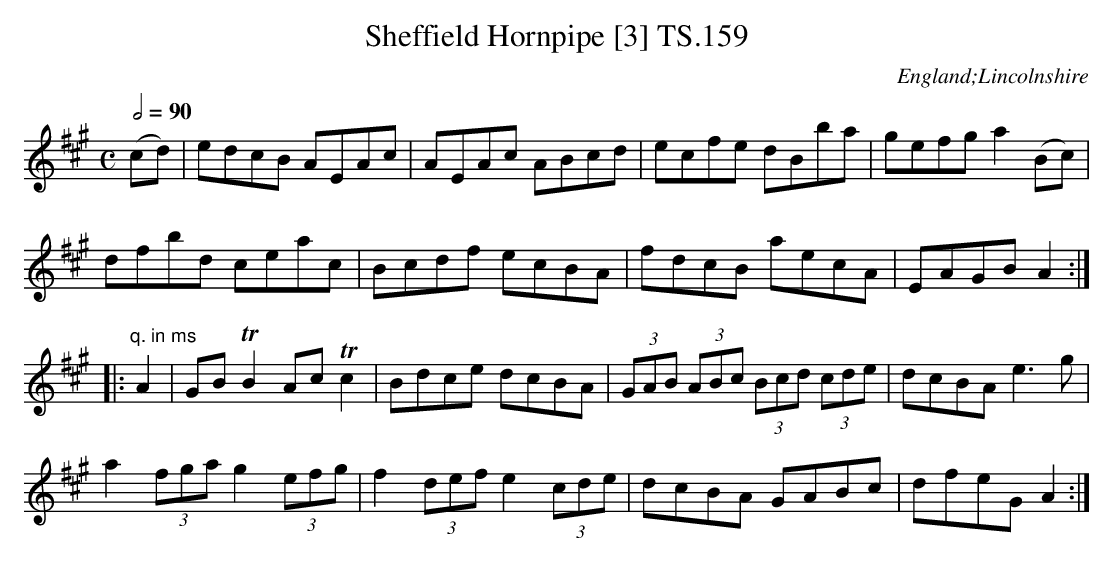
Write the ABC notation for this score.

X:1
T:Sheffield Hornpipe [3] TS.159
M:C
L:1/8
Q:1/2=90
O:England;Lincolnshire
K:A
(cd)|edcB AEAc|AEAc ABcd|ecfe dBba|gefg a2(Bc)|
dfbd ceac|Bcdf ecBA|fdcB aecA|EAGBA2:|
|:"q. in ms"A2|GBTB2AcTc2|Bdce dcBA|(3GAB (3ABc (3Bcd (3cde|dcBA e2>g2|
a2(3fga g2(3efg|f2(3def e2(3cde|dcBA GABc|dfeGA2:|]
